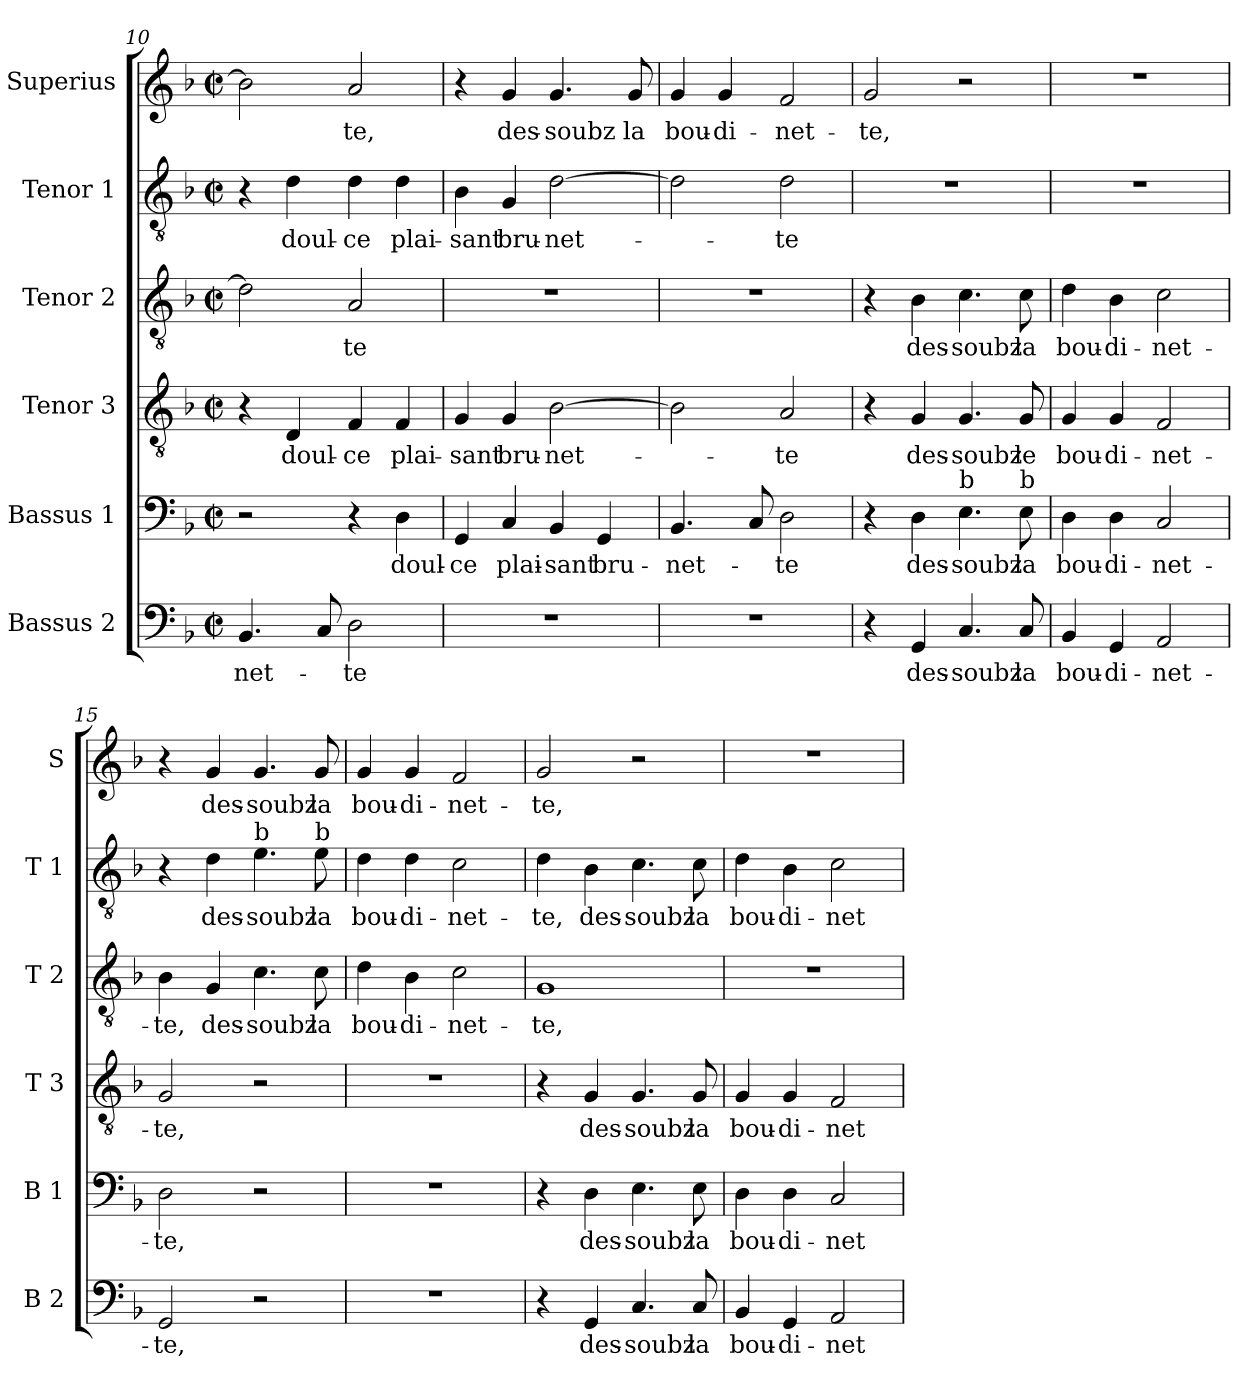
**kern	**text	**kern	**text	**kern	**text	**kern	**text	**kern	**text	**kern	**text
*part6	*part6	*part5	*part5	*part4	*part4	*part3	*part3	*part2	*part2	*part1	*part1
*staff6	*staff6	*staff5	*staff5	*staff4	*staff4	*staff3	*staff3	*staff2	*staff2	*staff1	*staff1
*I"Bassus 2	*	*I"Bassus 1	*	*I"Tenor 3	*	*I"Tenor 2	*	*I"Tenor 1	*	*I"Superius	*
*I'B 2	*	*I'B 1	*	*I'T 3	*	*I'T 2	*	*I'T 1	*	*I'S	*
*clefF4	*	*clefF4	*	*clefGv2	*	*clefGv2	*	*clefGv2	*	*clefG2	*
*k[b-]	*	*k[b-]	*	*k[b-]	*	*k[b-]	*	*k[b-]	*	*k[b-]	*
*F:	*	*F:	*	*F:	*	*F:	*	*F:	*	*F:	*
*M2/2	*	*M2/2	*	*M2/2	*	*M2/2	*	*M2/2	*	*M2/2	*
*met(c|)	*	*met(c|)	*	*met(c|)	*	*met(c|)	*	*met(c|)	*	*met(c|)	*
=10	=10	=10	=10	=10	=10	=10	=10	=10	=10	=10	=10
4.BB-/	-net-	2r	.	4r	.	2d\]	.	4r	.	2b-\]	.
.	.	.	.	4D/	doul-	.	.	4d\	doul-	.	.
8C/	.	.	.	.	.	.	.	.	.	.	.
2D\	-te	4r	.	4F/	-ce	2A/	-te	4d\	-ce	2a/	-te,
.	.	4D\	doul-	4F/	plai-	.	.	4d\	plai-	.	.
=11	=11	=11	=11	=11	=11	=11	=11	=11	=11	=11	=11
1r	.	4GG/	-ce	4G/	-sant	1r	.	4B-\	-sant	4r	.
.	.	4C/	plai-	4G/	bru-	.	.	4G/	bru-	4g/	des-
.	.	4BB-/	-sant	[2B-\	-net-	.	.	[2d\	-net-	4.g/	-soubz
.	.	4GG/	bru-	.	.	.	.	.	.	.	.
.	.	.	.	.	.	.	.	.	.	8g/	la
!!LO:PB:g=z
=12	=12	=12	=12	=12	=12	=12	=12	=12	=12	=12	=12
1r	.	4.BB-/	-net-	2B-\]	.	1r	.	2d\]	.	4g/	bou-
.	.	.	.	.	.	.	.	.	.	4g/	-di-
.	.	8C/	.	.	.	.	.	.	.	.	.
.	.	2D\	-te	2A/	-te	.	.	2d\	-te	2f/	-net-
=13	=13	=13	=13	=13	=13	=13	=13	=13	=13	=13	=13
4r	.	4r	.	4r	.	4r	.	1r	.	2g/	-te,
4GG/	des-	4D\	des-	4G/	des-	4B-\	des-	.	.	.	.
!	!	!LO:TX:a:t=b	!	!	!	!	!	!	!	!	!
4.C/	-soubz	4.E\	-soubz	4.G/	-soubz	4.c\	-soubz	.	.	2r	.
!	!	!LO:TX:a:t=b	!	!	!	!	!	!	!	!	!
8C/	la	8E\	la	8G/	le	8c\	la	.	.	.	.
=14	=14	=14	=14	=14	=14	=14	=14	=14	=14	=14	=14
4BB-/	bou-	4D\	bou-	4G/	bou-	4d\	bou-	1r	.	1r	.
4GG/	-di-	4D\	-di-	4G/	-di-	4B-\	-di-	.	.	.	.
2AA/	-net-	2C/	-net-	2F/	-net-	2c\	-net-	.	.	.	.
=15	=15	=15	=15	=15	=15	=15	=15	=15	=15	=15	=15
2GG/	-te,	2D\	-te,	2G/	-te,	4B-\	-te,	4r	.	4r	.
.	.	.	.	.	.	4G/	des-	4d\	des-	4g/	des-
!	!	!	!	!	!	!	!	!LO:TX:a:t=b	!	!	!
2r	.	2r	.	2r	.	4.c\	-soubz	4.e\	-soubz	4.g/	-soubz
!	!	!	!	!	!	!	!	!LO:TX:a:t=b	!	!	!
.	.	.	.	.	.	8c\	la	8e\	la	8g/	la
=16	=16	=16	=16	=16	=16	=16	=16	=16	=16	=16	=16
1r	.	1r	.	1r	.	4d\	bou-	4d\	bou-	4g/	bou-
.	.	.	.	.	.	4B-\	-di-	4d\	-di-	4g/	-di-
.	.	.	.	.	.	2c\	-net-	2c\	-net-	2f/	-net-
=17	=17	=17	=17	=17	=17	=17	=17	=17	=17	=17	=17
4r	.	4r	.	4r	.	1G	-te,	4d\	-te,	2g/	-te,
4GG/	des-	4D\	des-	4G/	des-	.	.	4B-\	des-	.	.
4.C/	-soubz	4.E\	-soubz	4.G/	-soubz	.	.	4.c\	-soubz	2r	.
8C/	la	8E\	la	8G/	la	.	.	8c\	la	.	.
!!LO:LB:g=z
=18	=18	=18	=18	=18	=18	=18	=18	=18	=18	=18	=18
4BB-/	bou-	4D\	bou-	4G/	bou-	1r	.	4d\	bou-	1r	.
4GG/	-di-	4D\	-di-	4G/	-di-	.	.	4B-\	-di-	.	.
2AA/	-net-	2C/	-net-	2F/	-net-	.	.	2c\	-net-	.	.
=	=	=	=	=	=	=	=	=	=	=	=
*-	*-	*-	*-	*-	*-	*-	*-	*-	*-	*-	*-
